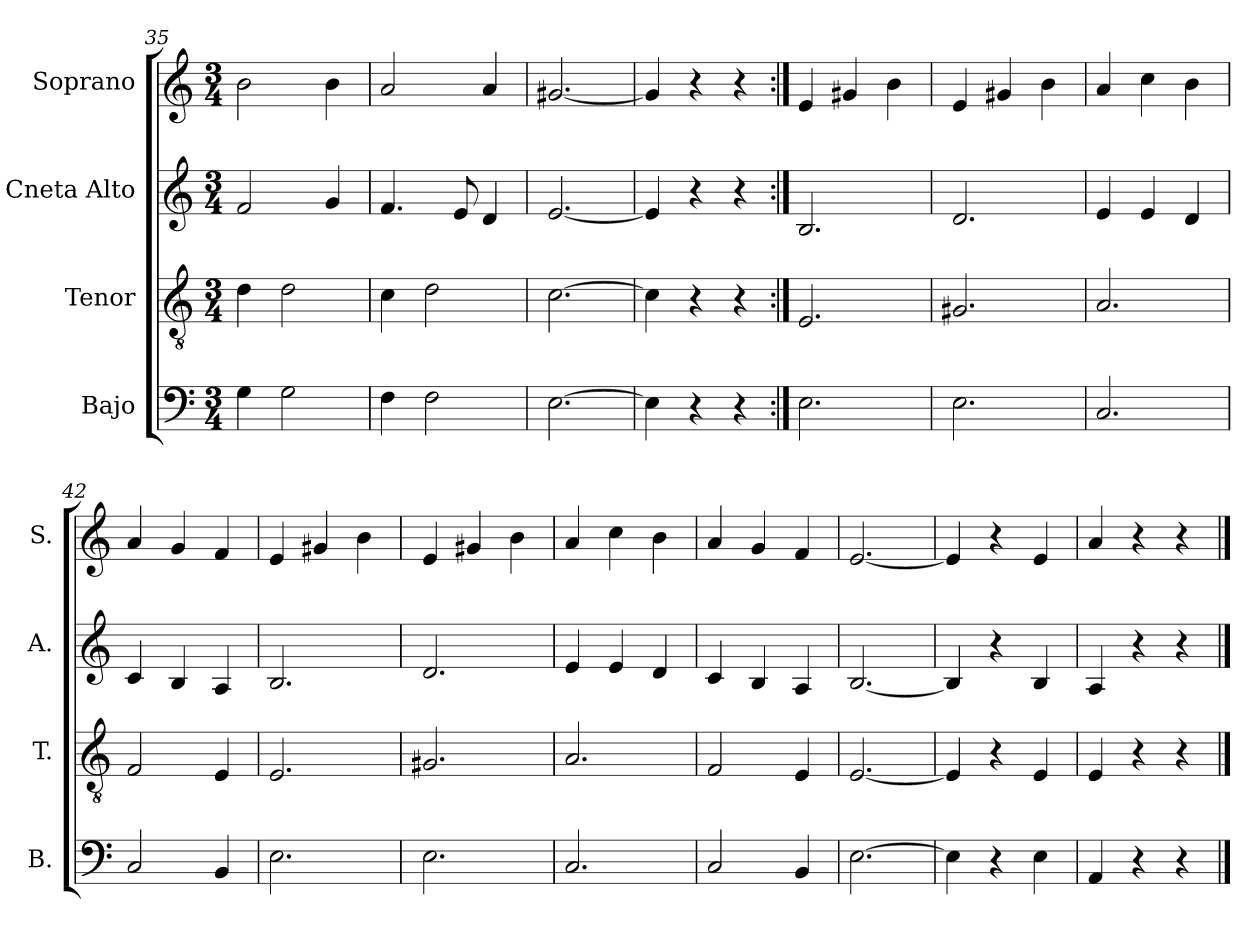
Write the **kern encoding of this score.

**kern	**kern	**kern	**kern
*part4	*part3	*part2	*part1
*staff4	*staff3	*staff2	*staff1
*I"Bajo	*I"Tenor	*I"Cneta Alto	*I"Soprano
*I'B.	*I'T.	*I'A.	*I'S.
*clefF4	*clefGv2	*clefG2	*clefG2
*k[]	*k[]	*k[]	*k[]
*M3/4	*M3/4	*M3/4	*M3/4
=35	=35	=35	=35
4G\	4d\	2f/	2b\
2G\	2d\	.	.
.	.	4g/	4b\
=36	=36	=36	=36
4F\	4c\	4.f/	2a/
2F\	2d\	.	.
.	.	8e/	.
.	.	4d/	4a/
=37	=37	=37	=37
[2.E\	[2.c\	[2.e/	[2.g#X/
=38	=38	=38	=38
4E\]	4c\]	4e/]	4g#/]
4r	4r	4r	4r
4r	4r	4r	4r
=39:|!	=39:|!	=39:|!	=39:|!
2.E\	2.E/	2.B/	4e/
.	.	.	4g#X/
.	.	.	4b\
=40	=40	=40	=40
2.E\	2.G#X/	2.d/	4e/
.	.	.	4g#X/
.	.	.	4b\
=41	=41	=41	=41
2.C/	2.A/	4e/	4a/
.	.	4e/	4cc\
.	.	4d/	4b\
=42	=42	=42	=42
2C/	2F/	4c/	4a/
.	.	4B/	4g/
4BB/	4E/	4A/	4f/
=43	=43	=43	=43
2.E\	2.E/	2.B/	4e/
.	.	.	4g#X/
.	.	.	4b\
=44	=44	=44	=44
2.E\	2.G#X/	2.d/	4e/
.	.	.	4g#X/
.	.	.	4b\
=45	=45	=45	=45
2.C/	2.A/	4e/	4a/
.	.	4e/	4cc\
.	.	4d/	4b\
=46	=46	=46	=46
2C/	2F/	4c/	4a/
.	.	4B/	4g/
4BB/	4E/	4A/	4f/
=47	=47	=47	=47
[2.E\	[2.E/	[2.B/	[2.e/
=48	=48	=48	=48
4E\]	4E/]	4B/]	4e/]
4r	4r	4r	4r
4E\	4E/	4B/	4e/
=49	=49	=49	=49
4AA/	4E/	4A/	4a/
4r	4r	4r	4r
4r	4r	4r	4r
==	==	==	==
*-	*-	*-	*-
